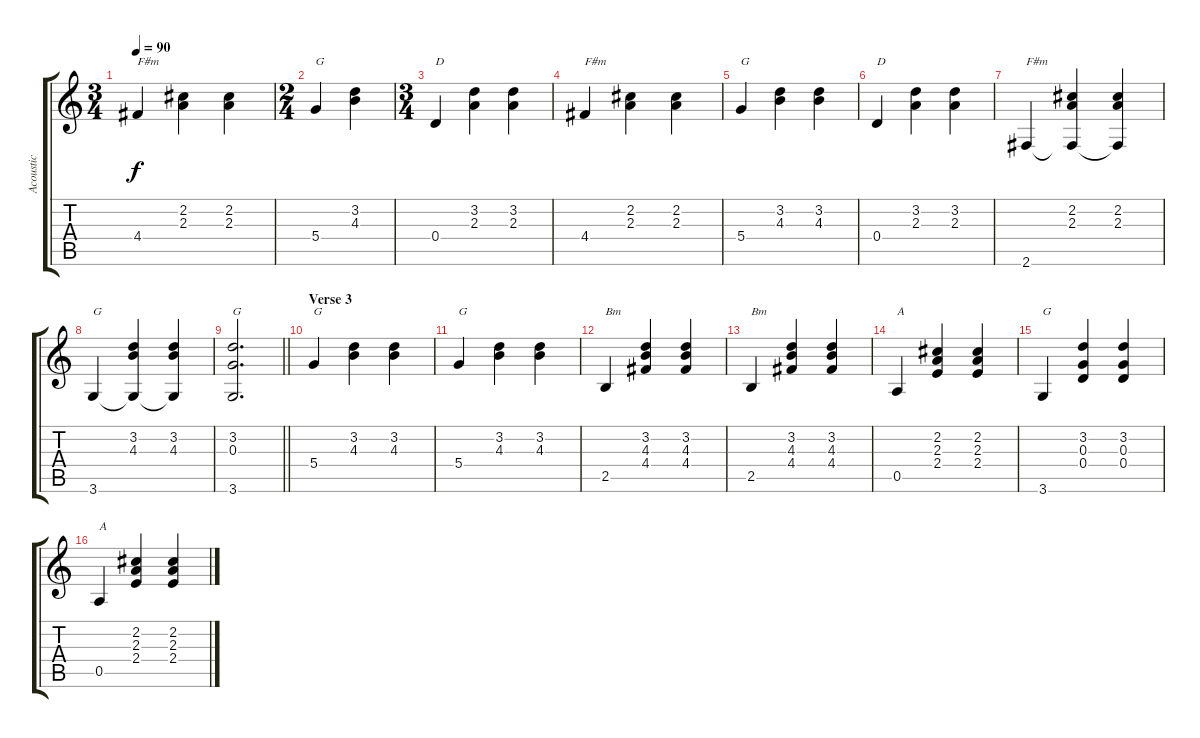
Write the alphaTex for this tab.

\track ("Acoustic" "Acoustic") {instrument acousticguitarsteel}
\staff {score tabs}
\tuning (E4 B3 G3 D3 A2 E2) {hide}
\ts (3 4)
\tempo 90
\clef g2
\ks c
4.4.4{txt "F#m" dy f} (2.2 2.3).4 (2.2 2.3).4 |
\ts (2 4)
5.4.4{txt "G"} (3.2 4.3).4 |
\ts (3 4)
0.4.4{txt "D"} (3.2 2.3).4 (3.2 2.3).4 |
4.4.4{txt "F#m"} (2.2 2.3).4 (2.2 2.3).4 |
5.4.4{txt "G"} (3.2 4.3).4 (3.2 4.3).4 |
0.4.4{txt "D"} (3.2 2.3).4 (3.2 2.3).4 |
2.6.4{txt "F#m"} (2.2 2.3 2.6{t}).4 (2.2 2.3 2.6{t}).4 |
3.6.4{txt "G"} (3.2 4.3 3.6{t}).4 (3.2 4.3 3.6{t}).4 |
\barLineRight lightlight
(3.2 0.3 3.6).2{d txt "G"} |
\section ("" "Verse 3")
5.4.4{txt "G"} (3.2 4.3).4 (3.2 4.3).4 |
5.4.4{txt "G"} (3.2 4.3).4 (3.2 4.3).4 |
2.5.4{txt "Bm"} (3.2 4.3 4.4).4 (3.2 4.3 4.4).4 |
2.5.4{txt "Bm"} (3.2 4.3 4.4).4 (3.2 4.3 4.4).4 |
0.5.4{txt "A"} (2.2 2.3 2.4).4 (2.2 2.3 2.4).4 |
3.6.4{txt "G"} (3.2 0.3 0.4).4 (3.2 0.3 0.4).4 |
0.5.4{txt "A"} (2.2 2.3 2.4).4 (2.2 2.3 2.4).4
